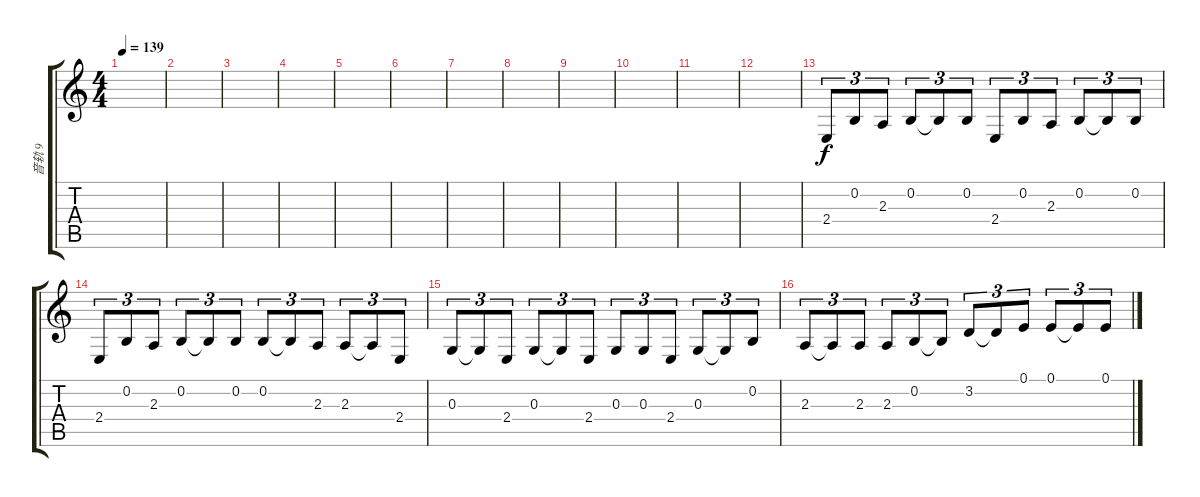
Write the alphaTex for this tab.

\track ("音轨 9" "音轨 9") {instrument shamisen}
\staff {score tabs}
\tuning (E4 B3 G3 D3 A2 E2) {hide}
\ts (4 4)
\tempo 139
\clef g2
\ks c
|
|
|
|
|
|
|
|
|
|
|
|
2.4.8{tu (3 2)} 0.2.8{tu (3 2)} 2.3.8{tu (3 2)} 0.2.8{tu (3 2)} 0.2{t}.8{tu (3 2)} 0.2.8{tu (3 2)} 2.4.8{tu (3 2)} 0.2.8{tu (3 2)} 2.3.8{tu (3 2)} 0.2.8{tu (3 2)} 0.2{t}.8{tu (3 2)} 0.2.8{tu (3 2)} |
2.4.8{tu (3 2)} 0.2.8{tu (3 2)} 2.3.8{tu (3 2)} 0.2.8{tu (3 2)} 0.2{t}.8{tu (3 2)} 0.2.8{tu (3 2)} 0.2.8{tu (3 2)} 0.2{t}.8{tu (3 2)} 2.3.8{tu (3 2)} 2.3.8{tu (3 2)} 2.3{t}.8{tu (3 2)} 2.4.8{tu (3 2)} |
0.3.8{tu (3 2)} 0.3{t}.8{tu (3 2)} 2.4.8{tu (3 2)} 0.3.8{tu (3 2)} 0.3{t}.8{tu (3 2)} 2.4.8{tu (3 2)} 0.3.8{tu (3 2)} 0.3.8{tu (3 2)} 2.4.8{tu (3 2)} 0.3.8{tu (3 2)} 0.3{t}.8{tu (3 2)} 0.2.8{tu (3 2)} |
2.3.8{tu (3 2)} 2.3{t}.8{tu (3 2)} 2.3.8{tu (3 2)} 2.3.8{tu (3 2)} 0.2.8{tu (3 2)} 0.2{t}.8{tu (3 2)} 3.2.8{tu (3 2)} 3.2{t}.8{tu (3 2)} 0.1.8{tu (3 2)} 0.1.8{tu (3 2)} 0.1{t}.8{tu (3 2)} 0.1.8{tu (3 2)}
